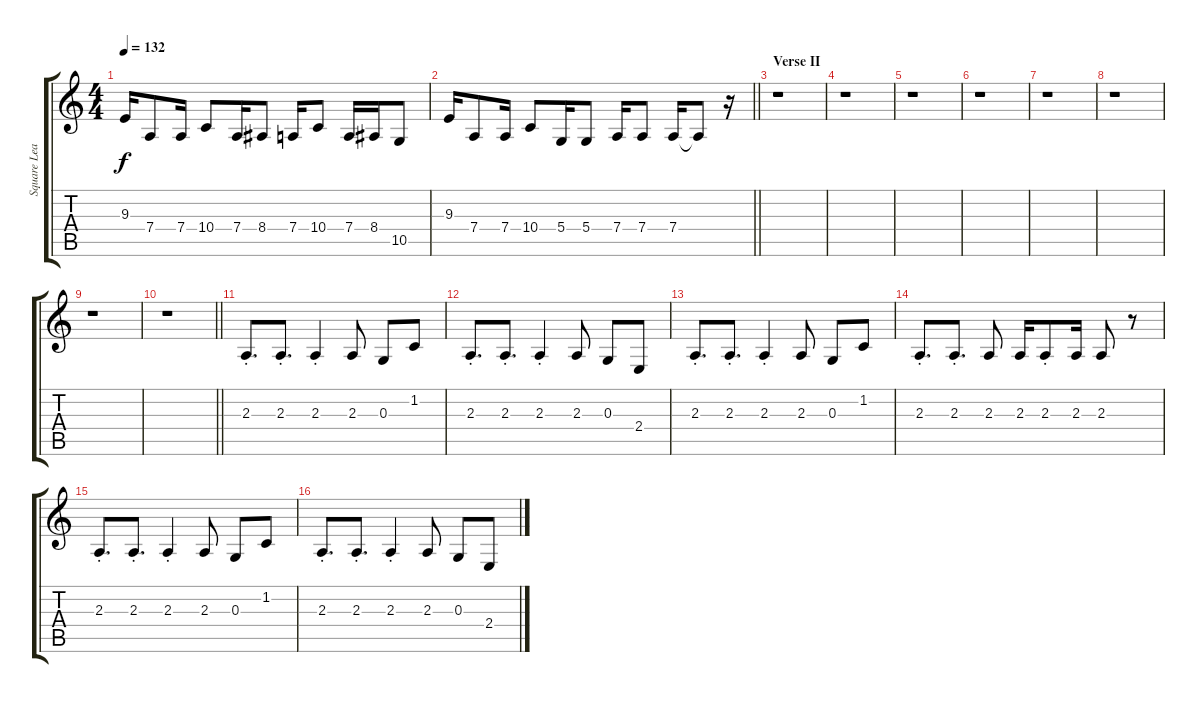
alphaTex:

\track ("Square Lead" "Square Lea") {instrument lead1square}
\staff {score tabs}
\tuning (E4 B3 G3 D3 A2 E2) {hide}
\ts (4 4)
\tempo 132
\clef g2
\ks c
9.3.16{dy f} 7.4.8 7.4.16 10.4.8 7.4.16 8.4.8 7.4.16 10.4.8 7.4.16 8.4.16 10.5.8 |
\barLineRight lightlight
9.3.16 7.4.8 7.4.16 10.4.8 5.4.16 5.4.8 7.4.16 7.4.8 7.4.16 7.4{t}.8 r.16 |
\section ("" "Verse II")
r.1 |
r.1 |
r.1 |
r.1 |
r.1 |
r.1 |
r.1 |
\barLineRight lightlight
r.1 |
\section ("" "")
2.3{st}.8{d} 2.3{st}.8{d} 2.3{st}.4 2.3.8 0.3.8 1.2.8 |
2.3{st}.8{d} 2.3{st}.8{d} 2.3{st}.4 2.3.8 0.3.8 2.4.8 |
2.3{st}.8{d} 2.3{st}.8{d} 2.3{st}.4 2.3.8 0.3.8 1.2.8 |
2.3{st}.8{d} 2.3{st}.8{d} 2.3.8 2.3.16 2.3{st}.8 2.3.16 2.3.8 r.8 |
2.3{st}.8{d} 2.3{st}.8{d} 2.3{st}.4 2.3.8 0.3.8 1.2.8 |
2.3{st}.8{d} 2.3{st}.8{d} 2.3{st}.4 2.3.8 0.3.8 2.4.8
